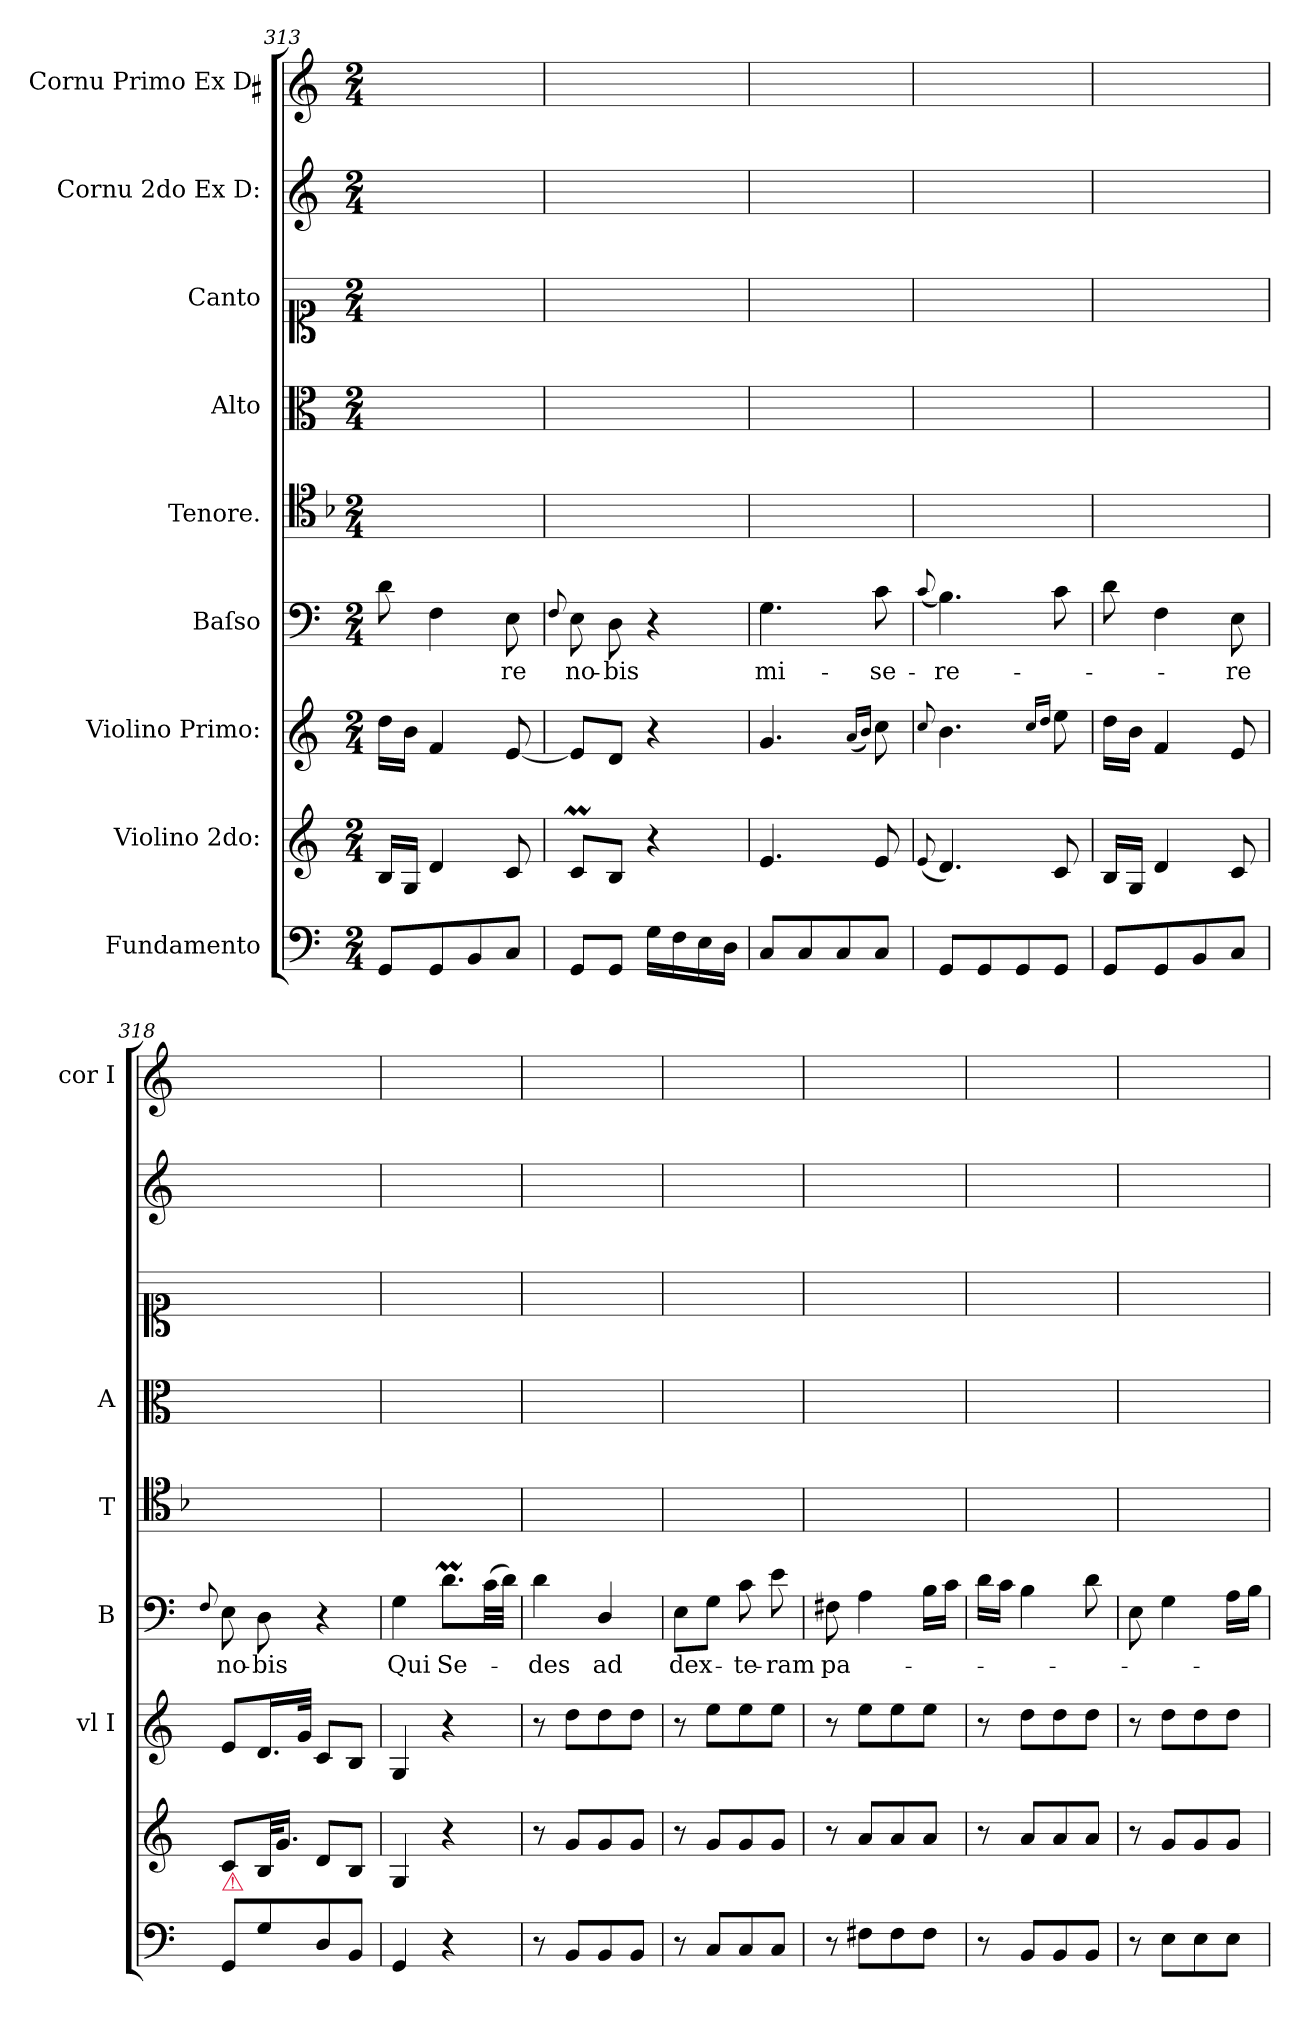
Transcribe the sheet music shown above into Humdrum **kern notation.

**kern	**kern	**kern	**kern	**text	**kern	**kern	**kern	**kern	**kern
*part9	*part8	*part7	*part6	*part6	*part5	*part4	*part3	*part2	*part1
*staff9	*staff8	*staff7	*staff6	*staff6	*staff5	*staff4	*staff3	*staff2	*staff1
*I"Fundamento	*I"Violino 2do:	*I"Violino Primo:	*I"Baſso	*	*I"Tenore.	*I"Alto	*I"Canto	*I"Cornu 2do Ex D:	*I"Cornu Primo Ex D#
*	*	*I'vl I	*I'B	*	*I'T	*I'A	*	*	*I'cor I
*clefF4	*clefG2	*clefG2	*clefF4	*	*clefC4	*clefC3	*clefC1	*clefG2	*clefG2
*	*	*	*	*	*	*	*	*ITrd6c10	*ITrd6c10
*k[]	*k[]	*k[]	*k[]	*	*k[b-]	*k[]	*k[]	*k[f#c#]	*k[f#c#]
*M2/4	*M2/4	*M2/4	*M2/4	*	*M2/4	*M2/4	*M2/4	*M2/4	*M2/4
=313	=313	=313	=313	=313	=313	=313	=313	=313	=313
8GG/L	16B/LL	16dd\LL	8d\	.	2ryy	2ryy	2ryy	2ryy	2ryy
.	16G/JJ	16b\JJ	.	.	.	.	.	.	.
8GG/	4d/	4f/	4F\	.	.	.	.	.	.
8BB/	.	.	.	.	.	.	.	.	.
8C/J	8c/	[8e/	8E\	-re	.	.	.	.	.
=314	=314	=314	=314	=314	=314	=314	=314	=314	=314
.	.	.	8qqF/	.	.	.	.	.	.
8GG/L	8cM/L	8e/L]	8E\	no-	2ryy	2ryy	2ryy	2ryy	2ryy
8GG/J	8B/J	8d/J	8D\	-bis	.	.	.	.	.
16G\LL	4r	4r	4r	.	.	.	.	.	.
16F\	.	.	.	.	.	.	.	.	.
16E\	.	.	.	.	.	.	.	.	.
16D\JJ	.	.	.	.	.	.	.	.	.
=315	=315	=315	=315	=315	=315	=315	=315	=315	=315
8C/L	4.e/	4.g/	4.G\	mi-	2ryy	2ryy	2ryy	2ryy	2ryy
8C/	.	.	.	.	.	.	.	.	.
8C/	.	.	.	.	.	.	.	.	.
.	.	(16qqa/LL	.	.	.	.	.	.	.
.	.	16qqb/JJ)	.	.	.	.	.	.	.
8C/J	8e/	8cc\	8c\	-se-	.	.	.	.	.
=316	=316	=316	=316	=316	=316	=316	=316	=316	=316
.	(8qqe/	8qqcc/	(8qqc/	.	.	.	.	.	.
8GG/L	4.d/)	4.b\	4.B\)	-re-	2ryy	2ryy	2ryy	2ryy	2ryy
8GG/	.	.	.	.	.	.	.	.	.
8GG/	.	.	.	.	.	.	.	.	.
.	.	16qqcc/LL	.	.	.	.	.	.	.
.	.	16qqdd/JJ	.	.	.	.	.	.	.
8GG/J	8c/	8ee\	8c\	.	.	.	.	.	.
=317	=317	=317	=317	=317	=317	=317	=317	=317	=317
8GG/L	16B/LL	16dd\LL	8d\	.	2ryy	2ryy	2ryy	2ryy	2ryy
.	16G/JJ	16b\JJ	.	.	.	.	.	.	.
8GG/	4d/	4f/	4F\	.	.	.	.	.	.
8BB/	.	.	.	.	.	.	.	.	.
8C/J	8c/	8e/	8E\	-re	.	.	.	.	.
=318	=318	=318	=318	=318	=318	=318	=318	=318	=318
.	.	.	8qqF/	.	.	.	.	.	.
!LO:TX:a:color=crimson:t=⚠	!	!	!	!	!	!	!	!	!
8GG/L	8c/L	8e/L	8E\	no-	2ryy	2ryy	2ryy	2ryy	2ryy
8G/	32B/KL	16.d/L	8D\	-bis	.	.	.	.	.
.	16.g/JJ	.	.	.	.	.	.	.	.
.	.	32g/JJk	.	.	.	.	.	.	.
8D/	8d/L	8c/L	4r	.	.	.	.	.	.
8BB/J	8B/J	8B/J	.	.	.	.	.	.	.
=319	=319	=319	=319	=319	=319	=319	=319	=319	=319
4GG/	4G/	4G/	4G\	Qui	2ryy	2ryy	2ryy	2ryy	2ryy
4r	4r	4r	8.dM\L	Se-	.	.	.	.	.
.	.	.	(32c\LL	.	.	.	.	.	.
.	.	.	32d\JJJ)	.	.	.	.	.	.
=320	=320	=320	=320	=320	=320	=320	=320	=320	=320
8r	8r	8r	4d\	-des	2ryy	2ryy	2ryy	2ryy	2ryy
8BB/L	8g/L	8dd\L	.	.	.	.	.	.	.
8BB/	8g/	8dd\	4D/	ad	.	.	.	.	.
8BB/J	8g/J	8dd\J	.	.	.	.	.	.	.
=321	=321	=321	=321	=321	=321	=321	=321	=321	=321
8r	8r	8r	8E\L	dex-	2ryy	2ryy	2ryy	2ryy	2ryy
8C/L	8g/L	8ee\L	8G\J	.	.	.	.	.	.
8C/	8g/	8ee\	8c\	-te-	.	.	.	.	.
8C/J	8g/J	8ee\J	8e\	-ram	.	.	.	.	.
=322	=322	=322	=322	=322	=322	=322	=322	=322	=322
8r	8r	8r	8F#X\	pa-	2ryy	2ryy	2ryy	2ryy	2ryy
8F#X\L	8a/L	8ee\L	4A\	.	.	.	.	.	.
8F#\	8a/	8ee\	.	.	.	.	.	.	.
8F#\J	8a/J	8ee\J	16B\LL	.	.	.	.	.	.
.	.	.	16c\JJ	.	.	.	.	.	.
=323	=323	=323	=323	=323	=323	=323	=323	=323	=323
8r	8r	8r	16d\LL	.	2ryy	2ryy	2ryy	2ryy	2ryy
.	.	.	16c\JJ	.	.	.	.	.	.
8BB/L	8a/L	8dd\L	4B\	.	.	.	.	.	.
8BB/	8a/	8dd\	.	.	.	.	.	.	.
8BB/J	8a/J	8dd\J	8d\	.	.	.	.	.	.
=324	=324	=324	=324	=324	=324	=324	=324	=324	=324
8r	8r	8r	8E\	.	2ryy	2ryy	2ryy	2ryy	2ryy
8E\L	8g/L	8dd\L	4G\	.	.	.	.	.	.
8E\	8g/	8dd\	.	.	.	.	.	.	.
8E\J	8g/J	8dd\J	16A\LL	.	.	.	.	.	.
.	.	.	16B\JJ	.	.	.	.	.	.
=	=	=	=	=	=	=	=	=	=
*-	*-	*-	*-	*-	*-	*-	*-	*-	*-
